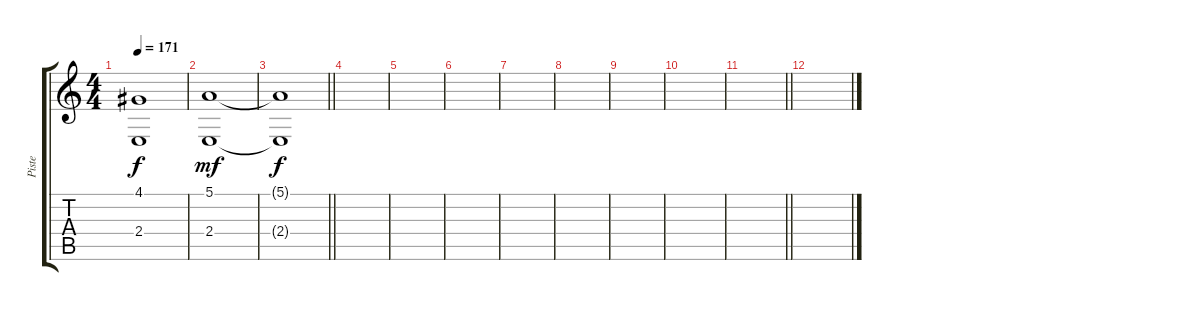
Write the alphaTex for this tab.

\track ("Piste" "Piste") {instrument choiraahs}
\staff {score tabs}
\tuning (E4 B3 G3 D3 A2 E2) {hide}
\ts (4 4)
\tempo 171
\clef g2
\ks c
(4.1 2.4).1{dy f} |
(5.1 2.4).1{dy mf} |
\barLineRight lightlight
(5.1{t} 2.4{t}).1{dy f volume 1} |
\section ("" "")
|
|
|
|
|
|
|
\barLineRight lightlight
|
\section ("" "")
